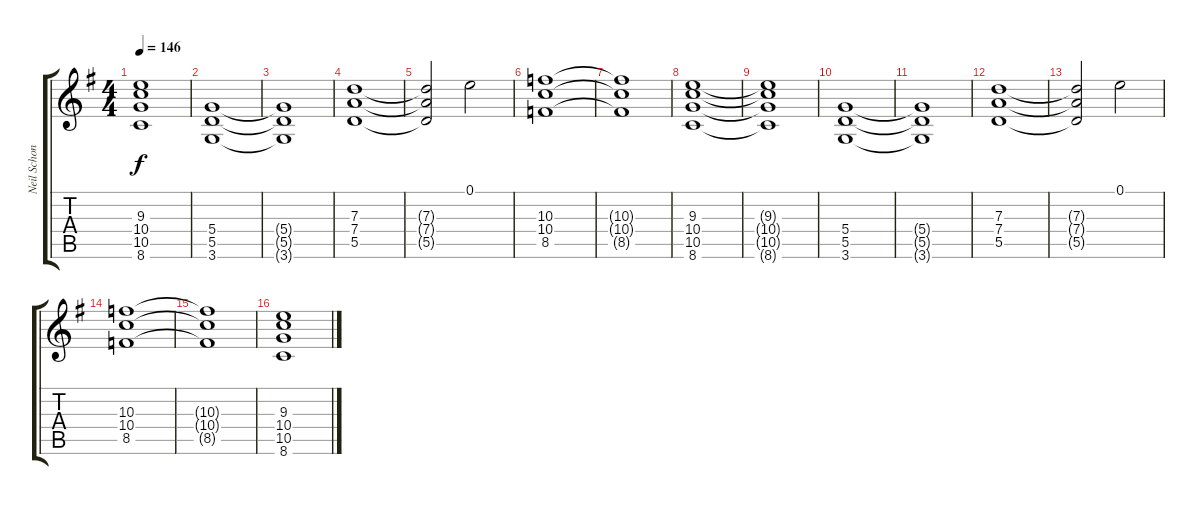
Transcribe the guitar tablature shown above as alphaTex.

\track ("Neil Schon" "Neil Schon") {instrument distortionguitar}
\staff {score tabs}
\tuning (E4 B3 G3 D3 A2 E2) {hide}
\ts (4 4)
\tempo 146
\clef g2
\ks g
(9.3{t} 10.4{t} 10.5{t} 8.6{t}).1{dy f} |
(5.4 5.5 3.6).1 |
(5.4{t} 5.5{t} 3.6{t}).1 |
(7.3 7.4 5.5).1 |
(7.3{t} 7.4{t} 5.5{t}).2 0.1.2 |
(10.3 10.4 8.5).1 |
(10.3{t} 10.4{t} 8.5{t}).1 |
(9.3 10.4 10.5 8.6).1 |
(9.3{t} 10.4{t} 10.5{t} 8.6{t}).1 |
(5.4 5.5 3.6).1 |
(5.4{t} 5.5{t} 3.6{t}).1 |
(7.3 7.4 5.5).1 |
(7.3{t} 7.4{t} 5.5{t}).2 0.1.2 |
(10.3 10.4 8.5).1 |
(10.3{t} 10.4{t} 8.5{t}).1 |
(9.3 10.4 10.5 8.6).1
